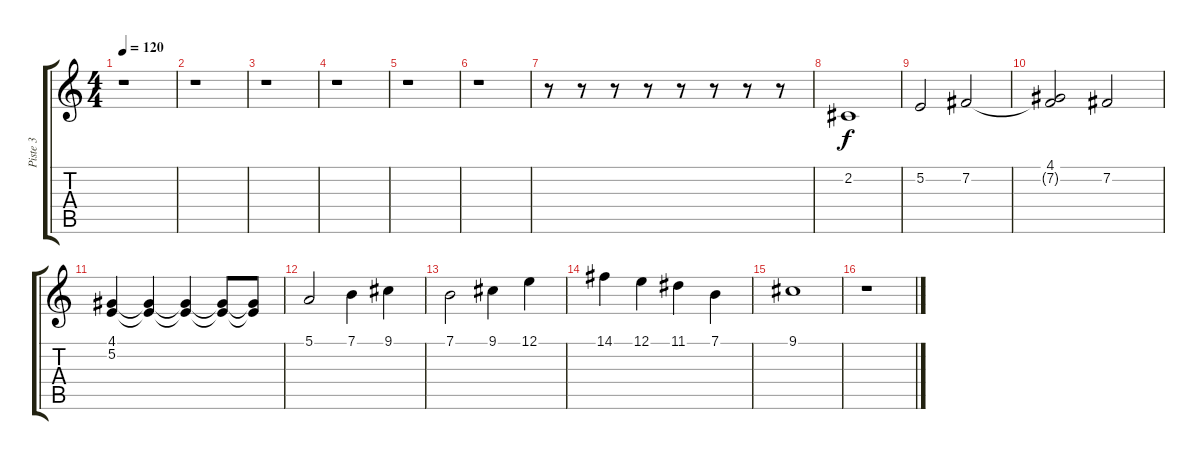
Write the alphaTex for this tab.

\track ("Piste 3" "Piste 3") {instrument stringensemble1}
\staff {score tabs}
\tuning (E4 B3 G3 D3 A2 E2) {hide}
\ts (4 4)
\tempo 120
\clef g2
\ks c
r.1{dy f} |
r.1 |
r.1 |
r.1 |
r.1 |
r.1 |
r.8 r.8 r.8 r.8 r.8 r.8 r.8 r.8 |
2.2.1 |
5.2.2 7.2.2 |
(4.1 7.2{t}).2 7.2.2 |
(4.1 5.2).4 (4.1{t} 5.2{t}).4 (4.1{t} 5.2{t}).4 (4.1{t} 5.2{t}).8 (4.1{t} 5.2{t}).8 |
5.1.2 7.1.4 9.1.4 |
7.1.2 9.1.4 12.1.4 |
14.1.4 12.1.4 11.1.4 7.1.4 |
9.1.1 |
r.1
